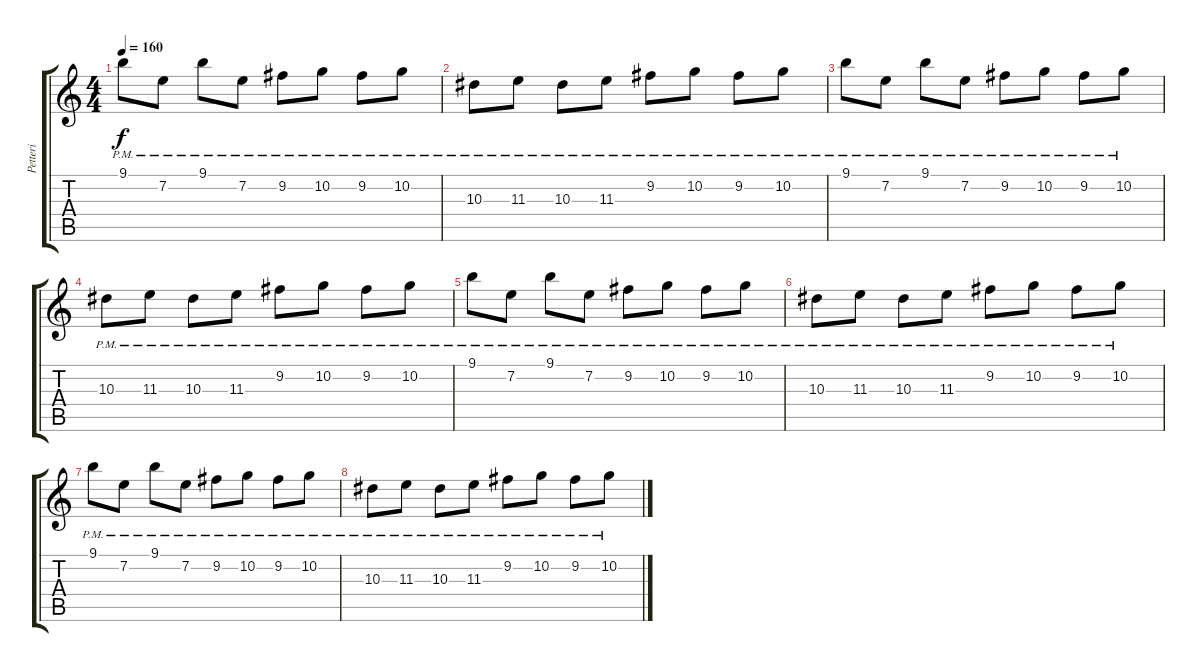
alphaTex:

\track ("Petteri" "Petteri") {instrument distortionguitar}
\staff {score tabs}
\tuning (D4 A3 F3 C3 G2 D2) {hide}
\ts (4 4)
\tempo 160
\clef g2
\ks c
9.1{pm}.8{dy f} 7.2{pm}.8 9.1{pm}.8 7.2{pm}.8 9.2{pm}.8 10.2{pm}.8 9.2{pm}.8 10.2{pm}.8 |
10.3{pm}.8 11.3{pm}.8 10.3{pm}.8 11.3{pm}.8 9.2{pm}.8 10.2{pm}.8 9.2{pm}.8 10.2{pm}.8 |
9.1{pm}.8 7.2{pm}.8 9.1{pm}.8 7.2{pm}.8 9.2{pm}.8 10.2{pm}.8 9.2{pm}.8 10.2{pm}.8 |
10.3{pm}.8 11.3{pm}.8 10.3{pm}.8 11.3{pm}.8 9.2{pm}.8 10.2{pm}.8 9.2{pm}.8 10.2{pm}.8 |
9.1{pm}.8 7.2{pm}.8 9.1{pm}.8 7.2{pm}.8 9.2{pm}.8 10.2{pm}.8 9.2{pm}.8 10.2{pm}.8 |
10.3{pm}.8 11.3{pm}.8 10.3{pm}.8 11.3{pm}.8 9.2{pm}.8 10.2{pm}.8 9.2{pm}.8 10.2{pm}.8 |
9.1{pm}.8 7.2{pm}.8 9.1{pm}.8 7.2{pm}.8 9.2{pm}.8 10.2{pm}.8 9.2{pm}.8 10.2{pm}.8 |
10.3{pm}.8 11.3{pm}.8 10.3{pm}.8 11.3{pm}.8 9.2{pm}.8 10.2{pm}.8 9.2{pm}.8 10.2{pm}.8
